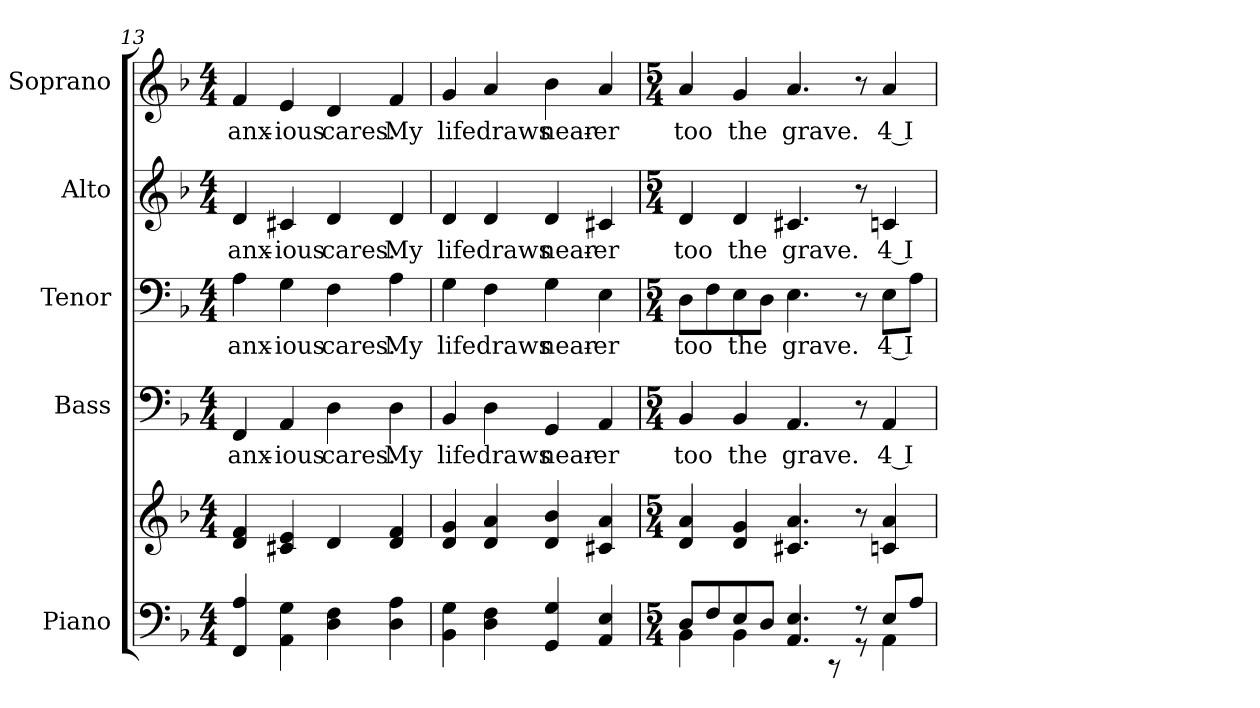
**kern	**kern	**kern	**text	**kern	**text	**kern	**text	**kern	**text
*part5	*part5	*part4	*part4	*part3	*part3	*part2	*part2	*part1	*part1
*staff6	*staff5	*staff4	*staff4	*staff3	*staff3	*staff2	*staff2	*staff1	*staff1
*I"Piano	*	*I"Bass	*	*I"Tenor	*	*I"Alto	*	*I"Soprano	*
*I'Pno.	*	*I'B.	*	*I'T.	*	*I'A.	*	*I'S.	*
!!LO:PB:g=z
*clefF4	*clefG2	*clefF4	*	*clefF4	*	*clefG2	*	*clefG2	*
*k[b-]	*k[b-]	*k[b-]	*	*k[b-]	*	*k[b-]	*	*k[b-]	*
*F:	*F:	*F:	*	*F:	*	*F:	*	*F:	*
*M4/4	*M4/4	*M4/4	*	*M4/4	*	*M4/4	*	*M4/4	*
=13	=13	=13	=13	=13	=13	=13	=13	=13	=13
!	!	!	!LO:LY:b:color=#000000	!	!	!	!	!	!
!	!	!	!	!	!LO:LY:b:color=#000000	!	!	!	!
!	!	!	!	!	!	!	!LO:LY:b:color=#000000	!	!
!	!	!	!	!	!	!	!	!	!LO:LY:b:color=#000000
4FFi/ 4Ai	4di/ 4fi	4FFi/	anx-	4Ai\	anx-	4di/	anx-	4fi/	anx-
!	!	!	!LO:LY:b:color=#000000	!	!	!	!	!	!
!	!	!	!	!	!LO:LY:b:color=#000000	!	!	!	!
!	!	!	!	!	!	!	!LO:LY:b:color=#000000	!	!
!	!	!	!	!	!	!	!	!	!LO:LY:b:color=#000000
4AAi\ 4Gi	4c#Xi/ 4ei	4AAi/	-ious	4Gi\	-ious	4c#Xi/	-ious	4ei/	-ious
!	!	!	!LO:LY:b:color=#000000	!	!	!	!	!	!
!	!	!	!	!	!LO:LY:b:color=#000000	!	!	!	!
!	!	!	!	!	!	!	!LO:LY:b:color=#000000	!	!
!	!	!	!	!	!	!	!	!	!LO:LY:b:color=#000000
4Di\ 4Fi	4di/	4Di\	cares.	4Fi\	cares.	4di/	cares.	4di/	cares.
!	!	!	!LO:LY:b:color=#000000	!	!	!	!	!	!
!	!	!	!	!	!LO:LY:b:color=#000000	!	!	!	!
!	!	!	!	!	!	!	!LO:LY:b:color=#000000	!	!
!	!	!	!	!	!	!	!	!	!LO:LY:b:color=#000000
4Di\ 4Ai	4di/ 4fi	4Di\	My	4Ai\	My	4di/	My	4fi/	My
=14	=14	=14	=14	=14	=14	=14	=14	=14	=14
!	!	!	!LO:LY:b:color=#000000	!	!	!	!	!	!
!	!	!	!	!	!LO:LY:b:color=#000000	!	!	!	!
!	!	!	!	!	!	!	!LO:LY:b:color=#000000	!	!
!	!	!	!	!	!	!	!	!	!LO:LY:b:color=#000000
4BB-i\ 4Gi	4di/ 4gi	4BB-i/	life	4Gi\	life	4di/	life	4gi/	life
!	!	!	!LO:LY:b:color=#000000	!	!	!	!	!	!
!	!	!	!	!	!LO:LY:b:color=#000000	!	!	!	!
!	!	!	!	!	!	!	!LO:LY:b:color=#000000	!	!
!	!	!	!	!	!	!	!	!	!LO:LY:b:color=#000000
4Di\ 4Fi	4di/ 4ai	4Di\	draws	4Fi\	draws	4di/	draws	4ai/	draws
!	!	!	!LO:LY:b:color=#000000	!	!	!	!	!	!
!	!	!	!	!	!LO:LY:b:color=#000000	!	!	!	!
!	!	!	!	!	!	!	!LO:LY:b:color=#000000	!	!
!	!	!	!	!	!	!	!	!	!LO:LY:b:color=#000000
4GGi/ 4Gi	4di/ 4b-i	4GGi/	near-	4Gi\	near-	4di/	near-	4b-i\	near-
!	!	!	!LO:LY:b:color=#000000	!	!	!	!	!	!
!	!	!	!	!	!LO:LY:b:color=#000000	!	!	!	!
!	!	!	!	!	!	!	!LO:LY:b:color=#000000	!	!
!	!	!	!	!	!	!	!	!	!LO:LY:b:color=#000000
4AAi/ 4Ei	4c#Xi/ 4ai	4AAi/	-er	4Ei\	-er	4c#Xi/	-er	4ai/	-er
=15	=15	=15	=15	=15	=15	=15	=15	=15	=15
*M5/4	*M5/4	*M5/4	*	*M5/4	*	*M5/4	*	*M5/4	*
*^	*	*	*	*	*	*	*	*	*
!	!	!	!	!LO:LY:b:color=#000000	!	!	!	!	!	!
!	!	!	!	!	!	!LO:LY:b:color=#000000	!	!	!	!
!	!	!	!	!	!	!	!	!LO:LY:b:color=#000000	!	!
!	!	!	!	!	!	!	!	!	!	!LO:LY:b:color=#000000
8Di/L	4BB-i\	4di/ 4ai	4BB-i/	too	8Di\L	too	4di/	too	4ai/	too
8Fi/	.	.	.	.	8Fi\	.	.	.	.	.
!	!	!	!	!LO:LY:b:color=#000000	!	!	!	!	!	!
!	!	!	!	!	!	!LO:LY:b:color=#000000	!	!	!	!
!	!	!	!	!	!	!	!	!LO:LY:b:color=#000000	!	!
!	!	!	!	!	!	!	!	!	!	!LO:LY:b:color=#000000
8Ei/	4BB-i\	4di/ 4gi	4BB-i/	the	8Ei\	the	4di/	the	4gi/	the
8Di/J	.	.	.	.	8Di\J	.	.	.	.	.
!	!	!	!	!LO:LY:b:color=#000000	!	!	!	!	!	!
!	!	!	!	!	!	!LO:LY:b:color=#000000	!	!	!	!
!	!	!	!	!	!	!	!	!LO:LY:b:color=#000000	!	!
!	!	!	!	!	!	!	!	!	!	!LO:LY:b:color=#000000
4.AAi/ 4.Ei	4ryy	4.c#Xi/ 4.ai	4.AAi/	grave.	4.Ei\	grave.	4.c#Xi/	grave.	4.ai/	grave.
.	8r	.	.	.	.	.	.	.	.	.
8r	8r	8r	8r	.	8r	.	8r	.	8r	.
!	!	!	!	!LO:LY:b:color=#000000	!	!	!	!	!	!
!	!	!	!	!	!	!LO:LY:b:color=#000000	!	!	!	!
!	!	!	!	!	!	!	!	!LO:LY:b:color=#000000	!	!
!	!	!	!	!	!	!	!	!	!	!LO:LY:b:color=#000000
8Ei/L	4AAi\	4cni/ 4ai	4AAi/	4 I	8Ei\L	4 I	4cni/	4 I	4ai/	4 I
8Ai/J	.	.	.	.	8Ai\J	.	.	.	.	.
*v	*v	*	*	*	*	*	*	*	*	*
=	=	=	=	=	=	=	=	=	=
*-	*-	*-	*-	*-	*-	*-	*-	*-	*-
